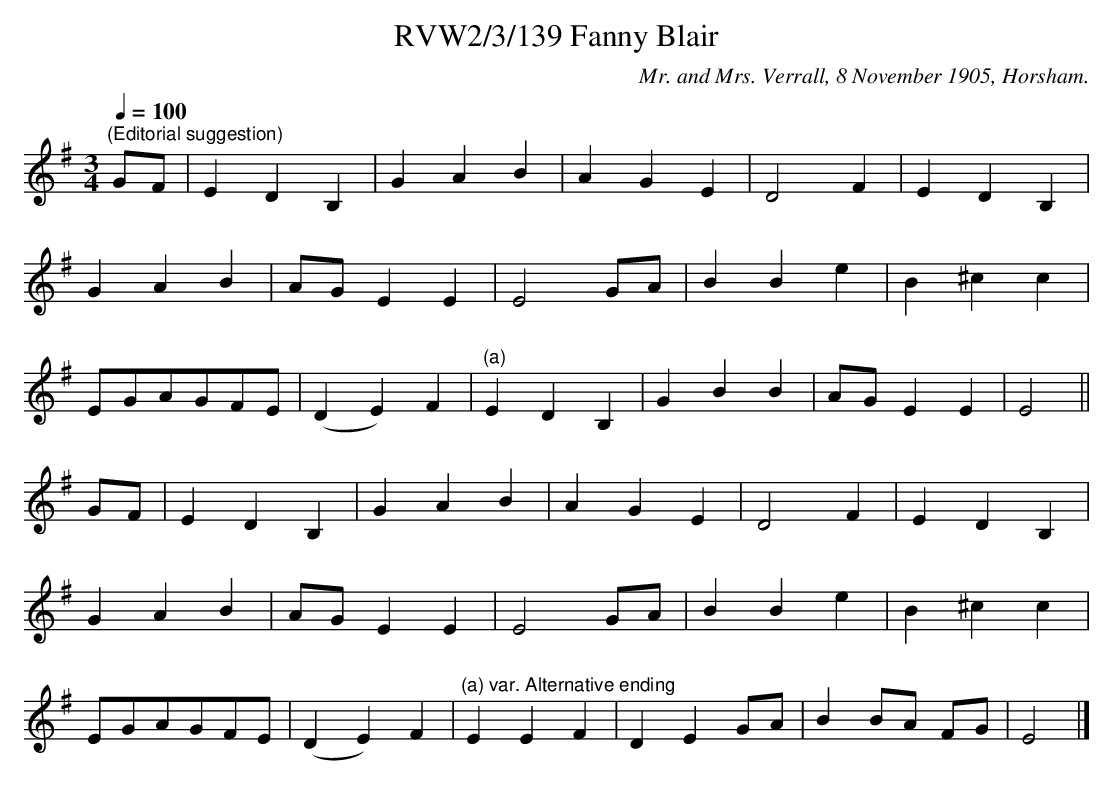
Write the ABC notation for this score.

X:1
T:RVW2/3/139 Fanny Blair
C:Mr. and Mrs. Verrall, 8 November 1905, Horsham.
L:1/4
Q:1/4=100
M:3/4
K:Em
"^(Editorial suggestion)" G/F/ | E D B, | G A B | A G E | D2 F | E D B, |$ G A B | A/G/ E E |
E2 G/A/ | B B e | B ^c c |$ E/G/A/G/F/E/ | (D E) F |"^(a)" E D B, | G B B | A/G/ E E | E2 ||$
G/F/ | E D B, | G A B | A G E | D2 F | E D B, |$ G A B | A/G/ E E | E2 G/A/ | B B e | B ^c c |$
E/G/A/G/F/E/ | (D E) F |"^(a) var. Alternative ending" E E F | D E G/A/ | B B/A/ F/G/ | E2 |]
